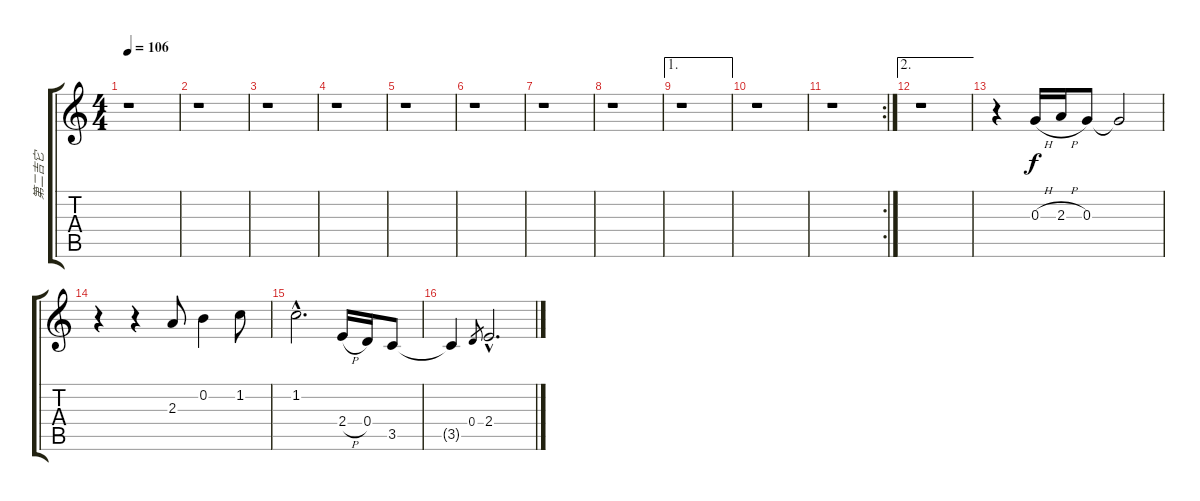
\track ("第二吉它" "第二吉它") {instrument acousticguitarsteel}
\staff {score tabs}
\tuning (E4 B3 G3 D3 A2 E2) {hide}
\ts (4 4)
\tempo 106
\clef g2
\ks c
r.1{dy f} |
r.1 |
r.1 |
r.1 |
r.1 |
r.1 |
r.1 |
r.1 |
\ae 1
r.1 |
r.1 |
\rc 2
r.1 |
\ae 2
r.1 |
r.4 0.3{h}.16 2.3{h}.16 0.3.8 0.3{t}.2 |
r.4 r.4 2.3.8 0.2.4 1.2.8 |
1.2{hac}.2{d} 2.4{h}.16 0.4.16 3.5.8 |
3.5{t}.4 0.4.8{gr} 2.4{hac}.2{d}
